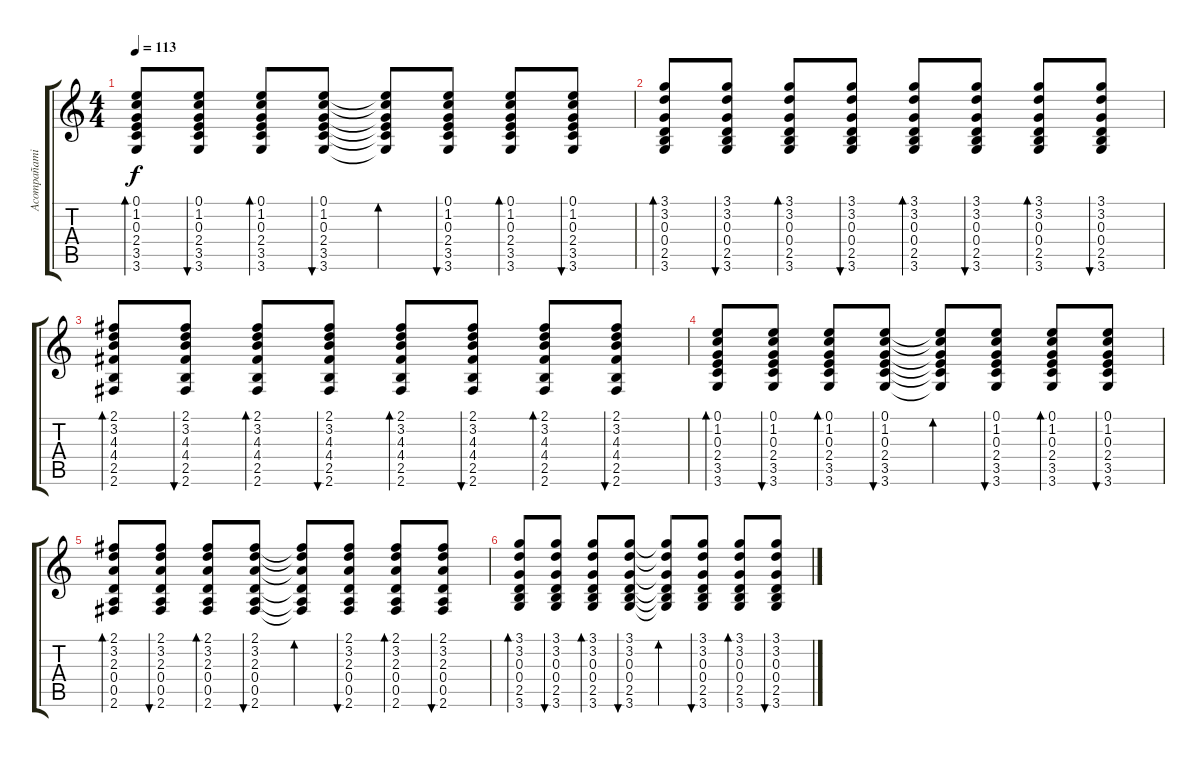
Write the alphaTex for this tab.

\track ("Acompañamiento" "Acompañami") {instrument acousticguitarsteel}
\staff {score tabs}
\tuning (E4 B3 G3 D3 A2 E2) {hide}
\ts (4 4)
\tempo 113
\clef g2
\ks c
(0.1 1.2 0.3 2.4 3.5 3.6).8{bd 30 dy f} (0.1 1.2 0.3 2.4 3.5 3.6).8{bu 30} (0.1 1.2 0.3 2.4 3.5 3.6).8{bd 30} (0.1 1.2 0.3 2.4 3.5 3.6).8{bu 30} (0.1{t} 1.2{t} 0.3{t} 2.4{t} 3.5{t} 3.6{t}).8{bd 30} (0.1 1.2 0.3 2.4 3.5 3.6).8{bu 30} (0.1 1.2 0.3 2.4 3.5 3.6).8{bd 30} (0.1 1.2 0.3 2.4 3.5 3.6).8{bu 30} |
(3.1 3.2 0.3 0.4 2.5 3.6).8{bd 30} (3.1 3.2 0.3 0.4 2.5 3.6).8{bu 30} (3.1 3.2 0.3 0.4 2.5 3.6).8{bd 30} (3.1 3.2 0.3 0.4 2.5 3.6).8{bu 30} (3.1 3.2 0.3 0.4 2.5 3.6).8{bd 30} (3.1 3.2 0.3 0.4 2.5 3.6).8{bu 30} (3.1 3.2 0.3 0.4 2.5 3.6).8{bd 30} (3.1 3.2 0.3 0.4 2.5 3.6).8{bu 30} |
(2.1 3.2 4.3 4.4 2.5 2.6).8{bd 30} (2.1 3.2 4.3 4.4 2.5 2.6).8{bu 30} (2.1 3.2 4.3 4.4 2.5 2.6).8{bd 30} (2.1 3.2 4.3 4.4 2.5 2.6).8{bu 30} (2.1 3.2 4.3 4.4 2.5 2.6).8{bd 30} (2.1 3.2 4.3 4.4 2.5 2.6).8{bu 30} (2.1 3.2 4.3 4.4 2.5 2.6).8{bd 30} (2.1 3.2 4.3 4.4 2.5 2.6).8{bu 30} |
(0.1 1.2 0.3 2.4 3.5 3.6).8{bd 30} (0.1 1.2 0.3 2.4 3.5 3.6).8{bu 30} (0.1 1.2 0.3 2.4 3.5 3.6).8{bd 30} (0.1 1.2 0.3 2.4 3.5 3.6).8{bu 30} (0.1{t} 1.2{t} 0.3{t} 2.4{t} 3.5{t} 3.6{t}).8{bd 30} (0.1 1.2 0.3 2.4 3.5 3.6).8{bu 30} (0.1 1.2 0.3 2.4 3.5 3.6).8{bd 30} (0.1 1.2 0.3 2.4 3.5 3.6).8{bu 30} |
(2.1 3.2 2.3 0.4 0.5 2.6).8{bd 30} (2.1 3.2 2.3 0.4 0.5 2.6).8{bu 30} (2.1 3.2 2.3 0.4 0.5 2.6).8{bd 30} (2.1 3.2 2.3 0.4 0.5 2.6).8{bu 30} (2.1{t} 3.2{t} 2.3{t} 0.4{t} 0.5{t} 2.6{t}).8{bd 30} (2.1 3.2 2.3 0.4 0.5 2.6).8{bu 30} (2.1 3.2 2.3 0.4 0.5 2.6).8{bd 30} (2.1 3.2 2.3 0.4 0.5 2.6).8{bu 30} |
(3.1 3.2 0.3 0.4 2.5 3.6).8{bd 30} (3.1 3.2 0.3 0.4 2.5 3.6).8{bu 30} (3.1 3.2 0.3 0.4 2.5 3.6).8{bd 30} (3.1 3.2 0.3 0.4 2.5 3.6).8{bu 30} (3.1{t} 3.2{t} 0.3{t} 0.4{t} 2.5{t} 3.6{t}).8{bd 30} (3.1 3.2 0.3 0.4 2.5 3.6).8{bu 30} (3.1 3.2 0.3 0.4 2.5 3.6).8{bd 30} (3.1 3.2 0.3 0.4 2.5 3.6).8{bu 30}
